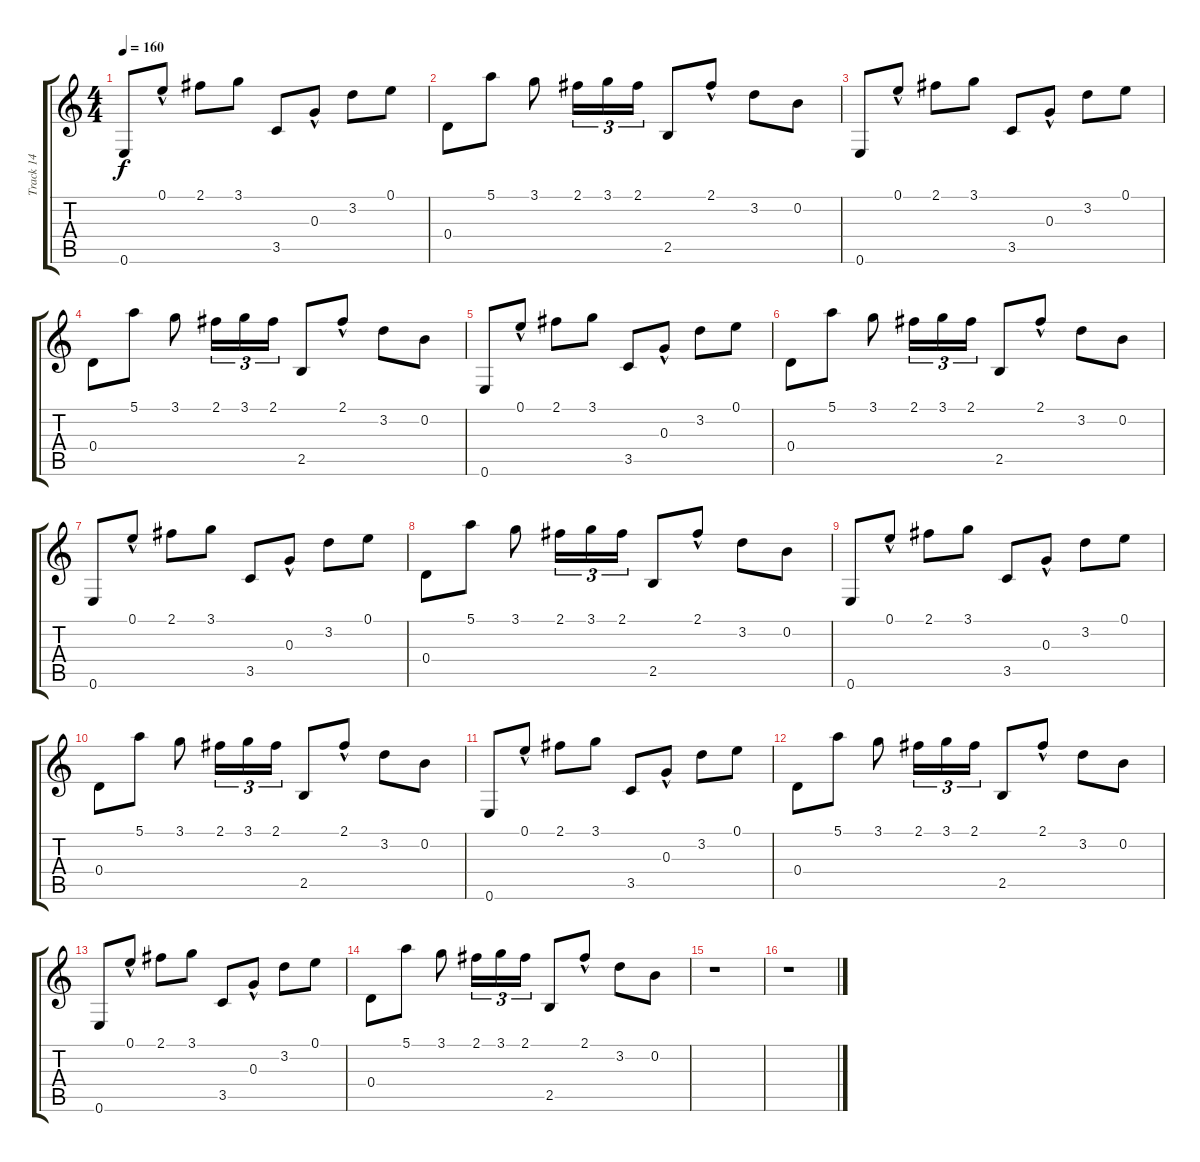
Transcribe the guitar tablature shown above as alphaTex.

\track ("Track 14" "Track 14") {instrument acousticguitarsteel}
\staff {score tabs}
\tuning (E4 B3 G3 D3 A2 E2) {hide}
\ts (4 4)
\tempo 160
\clef g2
\ks c
0.6.8{dy f} 0.1{hac}.8 2.1.8 3.1.8 3.5.8 0.3{hac}.8 3.2.8 0.1.8 |
0.4.8 5.1.8 3.1.8 2.1.16{tu (3 2)} 3.1.16{tu (3 2)} 2.1.16{tu (3 2)} 2.5.8 2.1{hac}.8 3.2.8 0.2.8 |
0.6.8 0.1{hac}.8 2.1.8 3.1.8 3.5.8 0.3{hac}.8 3.2.8 0.1.8 |
0.4.8 5.1.8 3.1.8 2.1.16{tu (3 2)} 3.1.16{tu (3 2)} 2.1.16{tu (3 2)} 2.5.8 2.1{hac}.8 3.2.8 0.2.8 |
0.6.8 0.1{hac}.8 2.1.8 3.1.8 3.5.8 0.3{hac}.8 3.2.8 0.1.8 |
0.4.8 5.1.8 3.1.8 2.1.16{tu (3 2)} 3.1.16{tu (3 2)} 2.1.16{tu (3 2)} 2.5.8 2.1{hac}.8 3.2.8 0.2.8 |
0.6.8 0.1{hac}.8 2.1.8 3.1.8 3.5.8 0.3{hac}.8 3.2.8 0.1.8 |
0.4.8 5.1.8 3.1.8 2.1.16{tu (3 2)} 3.1.16{tu (3 2)} 2.1.16{tu (3 2)} 2.5.8 2.1{hac}.8 3.2.8 0.2.8 |
0.6.8 0.1{hac}.8 2.1.8 3.1.8 3.5.8 0.3{hac}.8 3.2.8 0.1.8 |
0.4.8 5.1.8 3.1.8 2.1.16{tu (3 2)} 3.1.16{tu (3 2)} 2.1.16{tu (3 2)} 2.5.8 2.1{hac}.8 3.2.8 0.2.8 |
0.6.8 0.1{hac}.8 2.1.8 3.1.8 3.5.8 0.3{hac}.8 3.2.8 0.1.8 |
0.4.8 5.1.8 3.1.8 2.1.16{tu (3 2)} 3.1.16{tu (3 2)} 2.1.16{tu (3 2)} 2.5.8 2.1{hac}.8 3.2.8 0.2.8 |
0.6.8 0.1{hac}.8 2.1.8 3.1.8 3.5.8 0.3{hac}.8 3.2.8 0.1.8 |
0.4.8 5.1.8 3.1.8 2.1.16{tu (3 2)} 3.1.16{tu (3 2)} 2.1.16{tu (3 2)} 2.5.8 2.1{hac}.8 3.2.8 0.2.8 |
r.1 |
r.1
